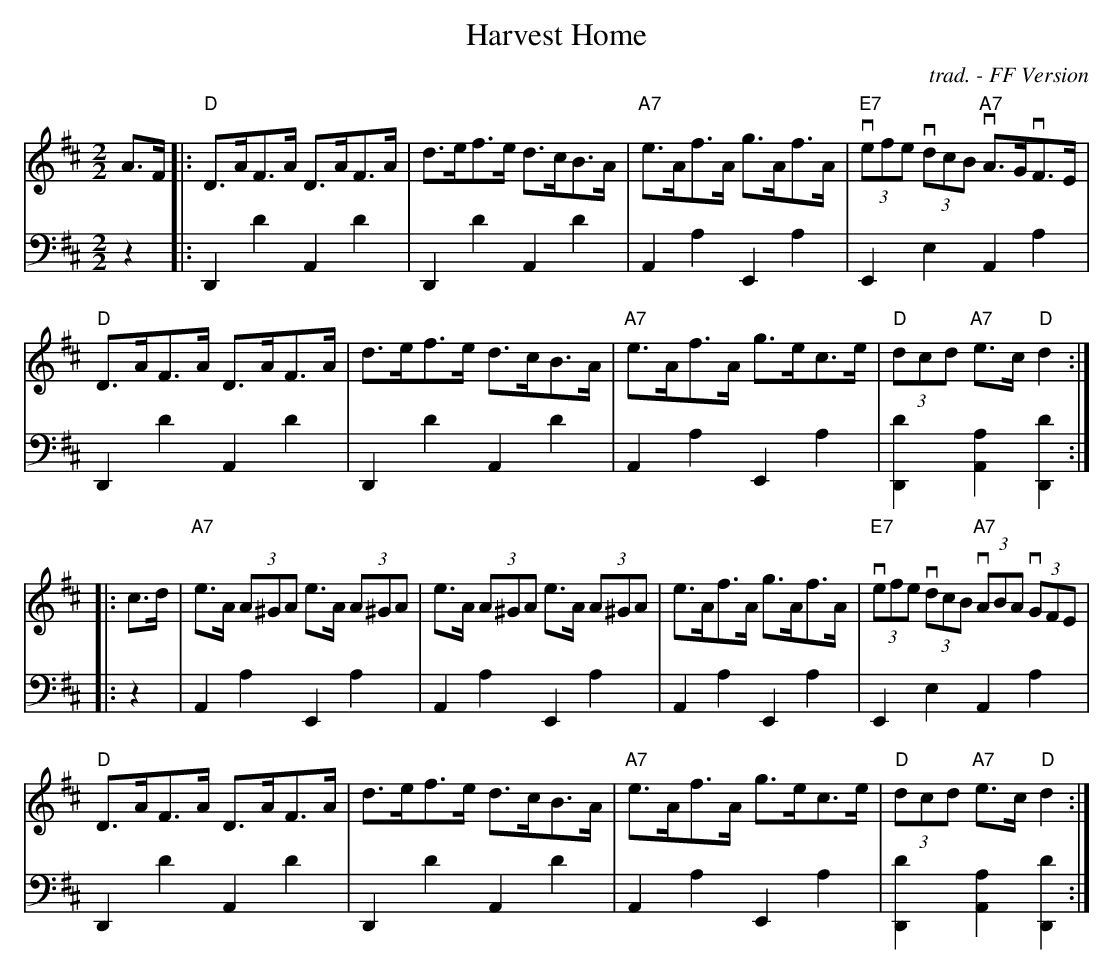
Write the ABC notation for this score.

X:1
T:Harvest Home
C:trad. - FF Version
M:2/2
L:1/8
V: 1 clef=treble
V: 2 clef=bass
K:D
[V: 1] A>F |: "D"D>AF>A D>AF>A | d>ef>e d>cB>A | "A7"e>Af>A g>Af>A | "E7" !downbow!(3efe !downbow!(3dcB "A7"!downbow!A>G!downbow!F>E |
[V: 2 middle=d bass] z2 |: D2 d'2 A2 d'2 | D2 d'2 A2 d'2 | A2 a2 E2 a2 | E2 e2 A2 a2 |
[V: 1] "D"D>AF>A D>AF>A | d>ef>e d>cB>A | "A7"e>Af>A g>ec>e | "D"(3dcd "A7"e>c "D"d2 :|
[V: 2] D2 d'2 A2 d'2 | D2 d'2 A2 d'2 | A2 a2 E2 a2 | [D2d'2] [A2a2] [D2d'2] :|
[V: 1] |: c>d | "A7"e>A (3A^GA e>A (3A^GA | e>A (3A^GA e>A (3A^GA | e>Af>A g>Af>A | "E7" !downbow!(3efe !downbow!(3dcB "A7" !downbow!(3ABA !downbow!(3GFE |
[V: 2] |: z2 | A2 a2 E2 a2 | A2 a2 E2 a2 | A2 a2 E2 a2 | E2 e2 A2 a2 |
[V: 1] "D"D>AF>A D>AF>A | d>ef>e d>cB>A | "A7"e>Af>A g>ec>e | "D"(3dcd "A7"e>c "D"d2 :|
[V: 2] D2 d'2 A2 d'2 | D2 d'2 A2 d'2 | A2 a2 E2 a2 | [D2d'2] [A2a2] [D2d'2] :|
